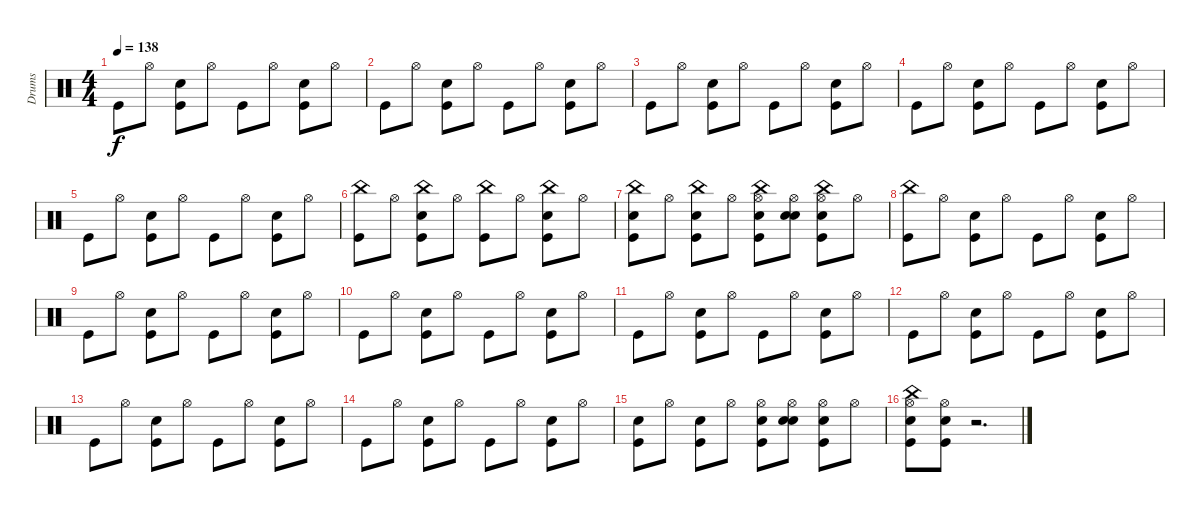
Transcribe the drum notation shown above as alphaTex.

\track ("Drums" "Drums") {instrument percussion}
\staff {score}
\articulation defaults
\ts (4 4)
\tempo 138
\clef neutral
\ks c "Kick (hit)".8{dy f} "Hi-Hat (open)".8
("Snare (hit) 2" "Kick (hit)").8 "Hi-Hat (open)".8 "Kick (hit)".8 "Hi-Hat (open)".8 ("Snare (hit) 2" "Kick (hit)").8 "Hi-Hat (open)".8 |
"Kick (hit)".8 "Hi-Hat (open)".8 ("Snare (hit) 2" "Kick (hit)").8 "Hi-Hat (open)".8 "Kick (hit)".8 "Hi-Hat (open)".8 ("Snare (hit) 2" "Kick (hit)").8 "Hi-Hat (open)".8 |
"Kick (hit)".8 "Hi-Hat (open)".8 ("Snare (hit) 2" "Kick (hit)").8 "Hi-Hat (open)".8 "Kick (hit)".8 "Hi-Hat (open)".8 ("Snare (hit) 2" "Kick (hit)").8 "Hi-Hat (open)".8 |
"Kick (hit)".8 "Hi-Hat (open)".8 ("Snare (hit) 2" "Kick (hit)").8 "Hi-Hat (open)".8 "Kick (hit)".8 "Hi-Hat (open)".8 ("Snare (hit) 2" "Kick (hit)").8 "Hi-Hat (open)".8 |
"Kick (hit)".8 "Hi-Hat (open)".8 ("Snare (hit) 2" "Kick (hit)").8 "Hi-Hat (open)".8 "Kick (hit)".8 "Hi-Hat (open)".8 ("Snare (hit) 2" "Kick (hit)").8 "Hi-Hat (open)".8 |
("China (hit)" "Kick (hit)").8 "Hi-Hat (open)".8 ("China (hit)" "Snare (hit) 2" "Kick (hit)").8 "Hi-Hat (open)".8 ("China (hit)" "Kick (hit)").8 "Hi-Hat (open)".8 ("China (hit)" "Snare (hit) 2" "Kick (hit)").8 "Hi-Hat (open)".8 |
("China (hit)" "Snare (hit) 2" "Kick (hit)").8 "Hi-Hat (open)".8 ("China (hit)" "Snare (hit) 2" "Kick (hit)").8 "Hi-Hat (open)".8 ("China (hit)" "Hi-Hat (open)" "Snare (hit) 2" "Kick (hit)").8 ("Hi-Hat (open)" "Snare (hit) 2" "Snare (hit) 2").8 ("China (hit)" "Hi-Hat (open)" "Snare (hit) 2" "Kick (hit)").8 "Hi-Hat (open)".8 |
("China (hit)" "Kick (hit)").8 "Hi-Hat (open)".8 ("Snare (hit) 2" "Kick (hit)").8 "Hi-Hat (open)".8 "Kick (hit)".8 "Hi-Hat (open)".8 ("Snare (hit) 2" "Kick (hit)").8 "Hi-Hat (open)".8 |
"Kick (hit)".8 "Hi-Hat (open)".8 ("Snare (hit) 2" "Kick (hit)").8 "Hi-Hat (open)".8 "Kick (hit)".8 "Hi-Hat (open)".8 ("Snare (hit) 2" "Kick (hit)").8 "Hi-Hat (open)".8 |
"Kick (hit)".8 "Hi-Hat (open)".8 ("Snare (hit) 2" "Kick (hit)").8 "Hi-Hat (open)".8 "Kick (hit)".8 "Hi-Hat (open)".8 ("Snare (hit) 2" "Kick (hit)").8 "Hi-Hat (open)".8 |
"Kick (hit)".8 "Hi-Hat (open)".8 ("Snare (hit) 2" "Kick (hit)").8 "Hi-Hat (open)".8 "Kick (hit)".8 "Hi-Hat (open)".8 ("Snare (hit) 2" "Kick (hit)").8 "Hi-Hat (open)".8 |
"Kick (hit)".8 "Hi-Hat (open)".8 ("Snare (hit) 2" "Kick (hit)").8 "Hi-Hat (open)".8 "Kick (hit)".8 "Hi-Hat (open)".8 ("Snare (hit) 2" "Kick (hit)").8 "Hi-Hat (open)".8 |
"Kick (hit)".8 "Hi-Hat (open)".8 ("Snare (hit) 2" "Kick (hit)").8 "Hi-Hat (open)".8 "Kick (hit)".8 "Hi-Hat (open)".8 ("Snare (hit) 2" "Kick (hit)").8 "Hi-Hat (open)".8 |
"Kick (hit)".8 "Hi-Hat (open)".8 ("Snare (hit) 2" "Kick (hit)").8 "Hi-Hat (open)".8 "Kick (hit)".8 "Hi-Hat (open)".8 ("Snare (hit) 2" "Kick (hit)").8 "Hi-Hat (open)".8 |
("Snare (hit) 2" "Kick (hit)").8 "Hi-Hat (open)".8 ("Snare (hit) 2" "Kick (hit)").8 "Hi-Hat (open)".8 ("Hi-Hat (open)" "Snare (hit) 2" "Kick (hit)").8 ("Hi-Hat (open)" "Snare (hit) 2" "Snare (hit) 2").8 ("Hi-Hat (open)" "Snare (hit) 2" "Kick (hit)").8 "Hi-Hat (open)".8 |
("China (hit)" "Hi-Hat (open)" "Snare (hit) 2" "Kick (hit)").8 ("Hi-Hat (open)" "Snare (hit) 2" "Kick (hit)").8 r.2{d}
